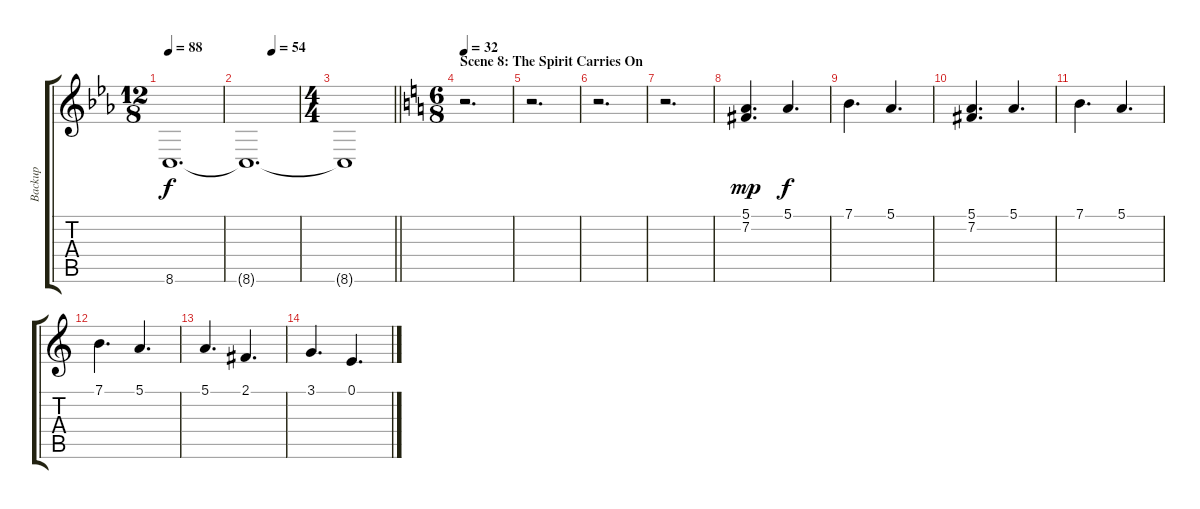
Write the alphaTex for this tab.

\track ("Backup" "Backup") {instrument choiraahs}
\staff {score tabs}
\tuning (E4 B3 G3 D3 A2 E2) {hide}
\ts (12 8)
\tempo 88
\clef g2
\ks eb
8.6{t}.1{d dy f volume 0} |
\tempo (54 0.5)
8.6{t}.1{d} |
\ts (4 4)
\barLineRight lightlight
8.6{t}.1 |
\ts (6 8)
\section ("" "Scene 8: The Spirit Carries On")
\tempo 32
\ks c
r.2{d} |
r.2{d} |
r.2{d} |
r.2{d} |
(5.1 7.2).4{d dy mp volume 8 instrument choiraahs} 5.1.4{d dy f} |
7.1.4{d} 5.1.4{d} |
(5.1 7.2).4{d} 5.1.4{d} |
7.1.4{d} 5.1.4{d} |
7.1.4{d} 5.1.4{d} |
5.1.4{d} 2.1.4{d} |
3.1.4{d} 0.1.4{d}
